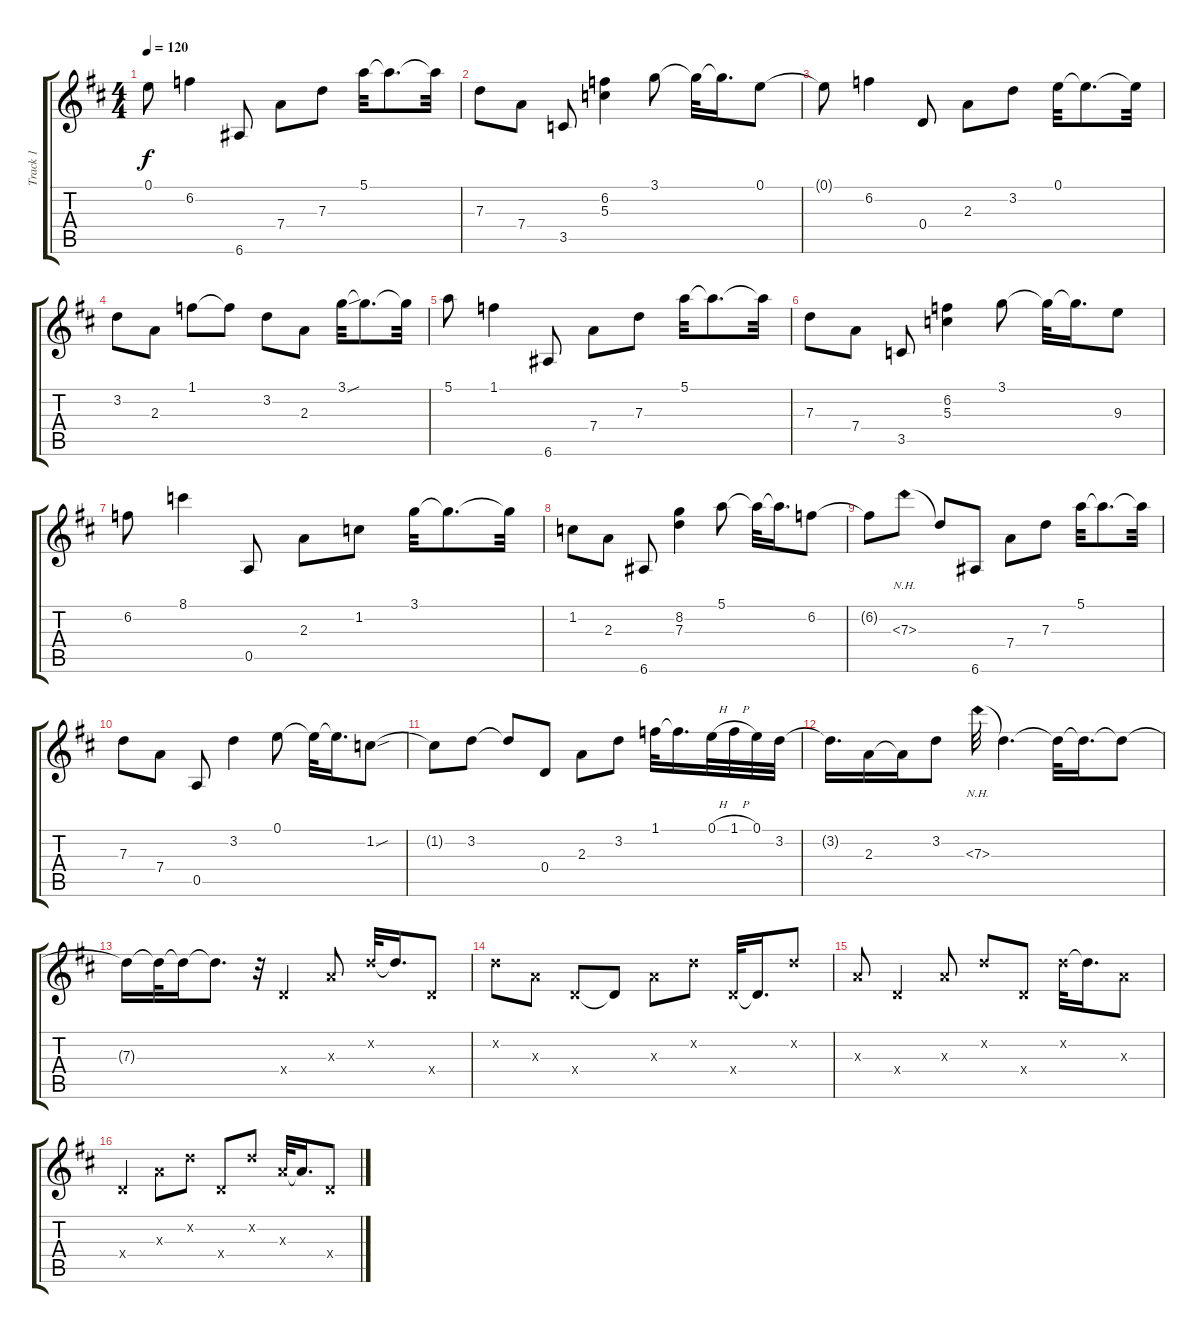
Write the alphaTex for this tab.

\track ("Track 1" "Track 1") {instrument acousticguitarsteel}
\staff {score tabs}
\tuning (E4 B3 G3 D3 A2 E2) {hide}
\ts (4 4)
\tempo 120
\clef g2
\ks d
0.1.8{dy f} 6.2.4 6.6.8 7.4.8 7.3.8 5.1.32 5.1{t}.8{d} 5.1{t}.32 |
7.3.8 7.4.8 3.5.8 (6.2 5.3).4 3.1.8 3.1{t}.32 3.1{t}.16{d} 0.1.8 |
0.1{t}.8 6.2.4 0.4.8 2.3.8 3.2.8 0.1.32 0.1{t}.8{d} 0.1{t}.32 |
3.2.8 2.3.8 1.1.8 1.1{t}.8 3.2.8 2.3.8 3.1{sou}.32 3.1{t}.8{d} 3.1{t}.32 |
5.1.8 1.1.4 6.6.8 7.4.8 7.3.8 5.1.32 5.1{t}.8{d} 5.1{t}.32 |
7.3.8 7.4.8 3.5.8 (6.2 5.3).4 3.1.8 3.1{t}.32 3.1{t}.16{d} 9.3.8 |
6.2.8 8.1.4 0.5.8 2.3.8 1.2.8 3.1.32 3.1{t}.8{d} 3.1{t}.32 |
1.2.8 2.3.8 6.6.8 (8.2 7.3).4 5.1.8 5.1{t}.32 5.1{t}.16{d} 6.2.8 |
6.2{t}.8 7.3{nh}.8 7.3{t}.8 6.6.8 7.4.8 7.3.8 5.1.32 5.1{t}.8{d} 5.1{t}.32 |
7.3.8 7.4.8 0.5.8 3.2.4 0.1.8 0.1{t}.32 0.1{t}.16{d} 1.2{sou}.8 |
1.2{t}.8 3.2.8 3.2{t}.8 0.4.8 2.3.8 3.2.8 1.1.32 1.1{t}.16{d} 0.1{h}.32 1.1{h}.32 0.1.32 3.2.32 |
3.2{t}.16{d} 2.3.16 2.3{t}.16 3.2.8 7.3{nh}.32 7.3{t}.4{d} 7.3{t}.32 7.3{t}.16{d} 7.3{t}.8 |
7.3{t}.16 7.3{t}.32 7.3{t}.16 7.3{t}.8{d} r.32 0.4{x}.4 2.3{x}.8 3.2{x}.32 3.2{t}.16{d} 0.4{x}.8 |
3.2{x}.8 2.3{x}.8 0.4{x}.8 0.4{t}.8 2.3{x}.8 3.2{x}.8 0.4{x}.32 0.4{t}.16{d} 3.2{x}.8 |
2.3{x}.8 0.4{x}.4 2.3{x}.8 3.2{x}.8 0.4{x}.8 3.2{x}.32 3.2{t}.16{d} 2.3{x}.8 |
0.4{x}.4 2.3{x}.8 3.2{x}.8 0.4{x}.8 3.2{x}.8 2.3{x}.32 2.3{t}.16{d} 0.4{x}.8
